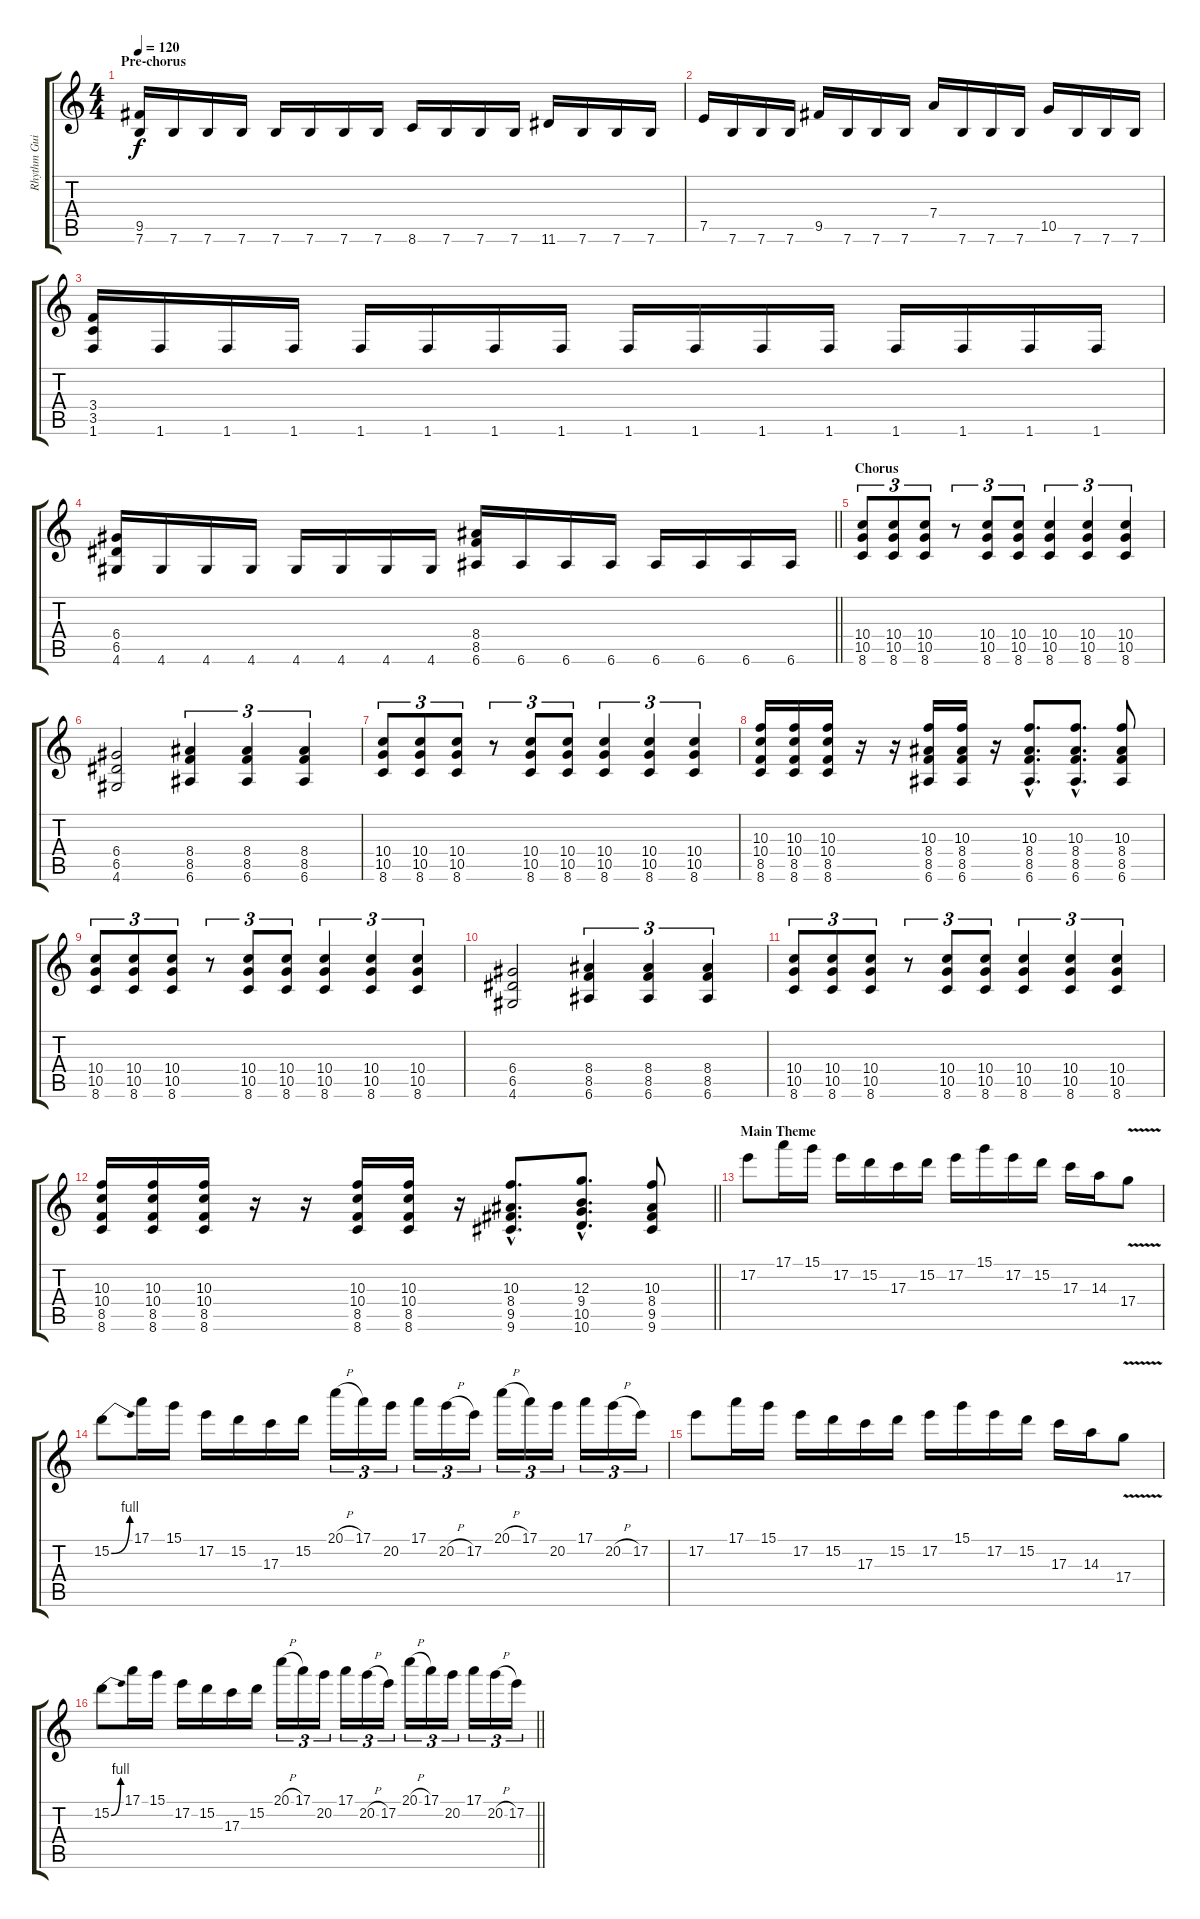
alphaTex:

\track ("Rhythm Guitar" "Rhythm Gui") {instrument distortionguitar}
\staff {score tabs}
\tuning (E4 B3 G3 D3 A2 E2) {hide}
\ts (4 4)
\section ("" "Pre-chorus")
\tempo 120
\clef g2
\ks c
(9.5 7.6).16{dy f} 7.6.16 7.6.16 7.6.16 7.6.16 7.6.16 7.6.16 7.6.16 8.6.16 7.6.16 7.6.16 7.6.16 11.6.16 7.6.16 7.6.16 7.6.16 |
7.5.16 7.6.16 7.6.16 7.6.16 9.5.16 7.6.16 7.6.16 7.6.16 7.4.16 7.6.16 7.6.16 7.6.16 10.5.16 7.6.16 7.6.16 7.6.16 |
(3.4 3.5 1.6).16 1.6.16 1.6.16 1.6.16 1.6.16 1.6.16 1.6.16 1.6.16 1.6.16 1.6.16 1.6.16 1.6.16 1.6.16 1.6.16 1.6.16 1.6.16 |
\barLineRight lightlight
(6.4 6.5 4.6).16 4.6.16 4.6.16 4.6.16 4.6.16 4.6.16 4.6.16 4.6.16 (8.4 8.5 6.6).16 6.6.16 6.6.16 6.6.16 6.6.16 6.6.16 6.6.16 6.6.16 |
\section ("" "Chorus")
(10.4 10.5 8.6).8{tu (3 2)} (10.4 10.5 8.6).8{tu (3 2)} (10.4 10.5 8.6).8{tu (3 2)} r.8{tu (3 2)} (10.4 10.5 8.6).8{tu (3 2)} (10.4 10.5 8.6).8{tu (3 2)} (10.4 10.5 8.6).4{tu (3 2)} (10.4 10.5 8.6).4{tu (3 2)} (10.4 10.5 8.6).4{tu (3 2)} |
(6.4 6.5 4.6).2 (8.4 8.5 6.6).4{tu (3 2)} (8.4 8.5 6.6).4{tu (3 2)} (8.4 8.5 6.6).4{tu (3 2)} |
(10.4 10.5 8.6).8{tu (3 2)} (10.4 10.5 8.6).8{tu (3 2)} (10.4 10.5 8.6).8{tu (3 2)} r.8{tu (3 2)} (10.4 10.5 8.6).8{tu (3 2)} (10.4 10.5 8.6).8{tu (3 2)} (10.4 10.5 8.6).4{tu (3 2)} (10.4 10.5 8.6).4{tu (3 2)} (10.4 10.5 8.6).4{tu (3 2)} |
(10.3 10.4 8.5 8.6).16 (10.3 10.4 8.5 8.6).16 (10.3 10.4 8.5 8.6).16 r.16 r.16 (10.3 8.4 8.5 6.6).16 (10.3 8.4 8.5 6.6).16 r.16 (10.3{hac} 8.4{hac} 8.5{hac} 6.6{hac}).8{d} (10.3{hac} 8.4{hac} 8.5{hac} 6.6{hac}).8{d} (10.3 8.4 8.5 6.6).8 |
(10.4 10.5 8.6).8{tu (3 2)} (10.4 10.5 8.6).8{tu (3 2)} (10.4 10.5 8.6).8{tu (3 2)} r.8{tu (3 2)} (10.4 10.5 8.6).8{tu (3 2)} (10.4 10.5 8.6).8{tu (3 2)} (10.4 10.5 8.6).4{tu (3 2)} (10.4 10.5 8.6).4{tu (3 2)} (10.4 10.5 8.6).4{tu (3 2)} |
(6.4 6.5 4.6).2 (8.4 8.5 6.6).4{tu (3 2)} (8.4 8.5 6.6).4{tu (3 2)} (8.4 8.5 6.6).4{tu (3 2)} |
(10.4 10.5 8.6).8{tu (3 2)} (10.4 10.5 8.6).8{tu (3 2)} (10.4 10.5 8.6).8{tu (3 2)} r.8{tu (3 2)} (10.4 10.5 8.6).8{tu (3 2)} (10.4 10.5 8.6).8{tu (3 2)} (10.4 10.5 8.6).4{tu (3 2)} (10.4 10.5 8.6).4{tu (3 2)} (10.4 10.5 8.6).4{tu (3 2)} |
\barLineRight lightlight
(10.3 10.4 8.5 8.6).16 (10.3 10.4 8.5 8.6).16 (10.3 10.4 8.5 8.6).16 r.16 r.16 (10.3 10.4 8.5 8.6).16 (10.3 10.4 8.5 8.6).16 r.16 (10.3{hac} 8.4{hac} 9.5{hac} 9.6{hac}).8{d} (12.3{hac} 9.4{hac} 10.5{hac} 10.6{hac}).8{d} (10.3 8.4 9.5 9.6).8 |
\section ("" "Main Theme")
17.2.8 17.1.16 15.1.16 17.2.16 15.2.16 17.3.16 15.2.16 17.2.16 15.1.16 17.2.16 15.2.16 17.3.16 14.3.16 17.4{v}.8 |
15.2{be (bend 0 0 60 4)}.8 17.1.16 15.1.16 17.2.16 15.2.16 17.3.16 15.2.16 20.1{h}.16{tu (3 2)} 17.1.16{tu (3 2)} 20.2.16{tu (3 2)} 17.1.16{tu (3 2)} 20.2{h}.16{tu (3 2)} 17.2.16{tu (3 2)} 20.1{h}.16{tu (3 2)} 17.1.16{tu (3 2)} 20.2.16{tu (3 2)} 17.1.16{tu (3 2)} 20.2{h}.16{tu (3 2)} 17.2.16{tu (3 2)} |
17.2.8 17.1.16 15.1.16 17.2.16 15.2.16 17.3.16 15.2.16 17.2.16 15.1.16 17.2.16 15.2.16 17.3.16 14.3.16 17.4{v}.8 |
\barLineRight lightlight
15.2{be (bend 0 0 60 4)}.8 17.1.16 15.1.16 17.2.16 15.2.16 17.3.16 15.2.16 20.1{h}.16{tu (3 2)} 17.1.16{tu (3 2)} 20.2.16{tu (3 2)} 17.1.16{tu (3 2)} 20.2{h}.16{tu (3 2)} 17.2.16{tu (3 2)} 20.1{h}.16{tu (3 2)} 17.1.16{tu (3 2)} 20.2.16{tu (3 2)} 17.1.16{tu (3 2)} 20.2{h}.16{tu (3 2)} 17.2.16{tu (3 2)}
